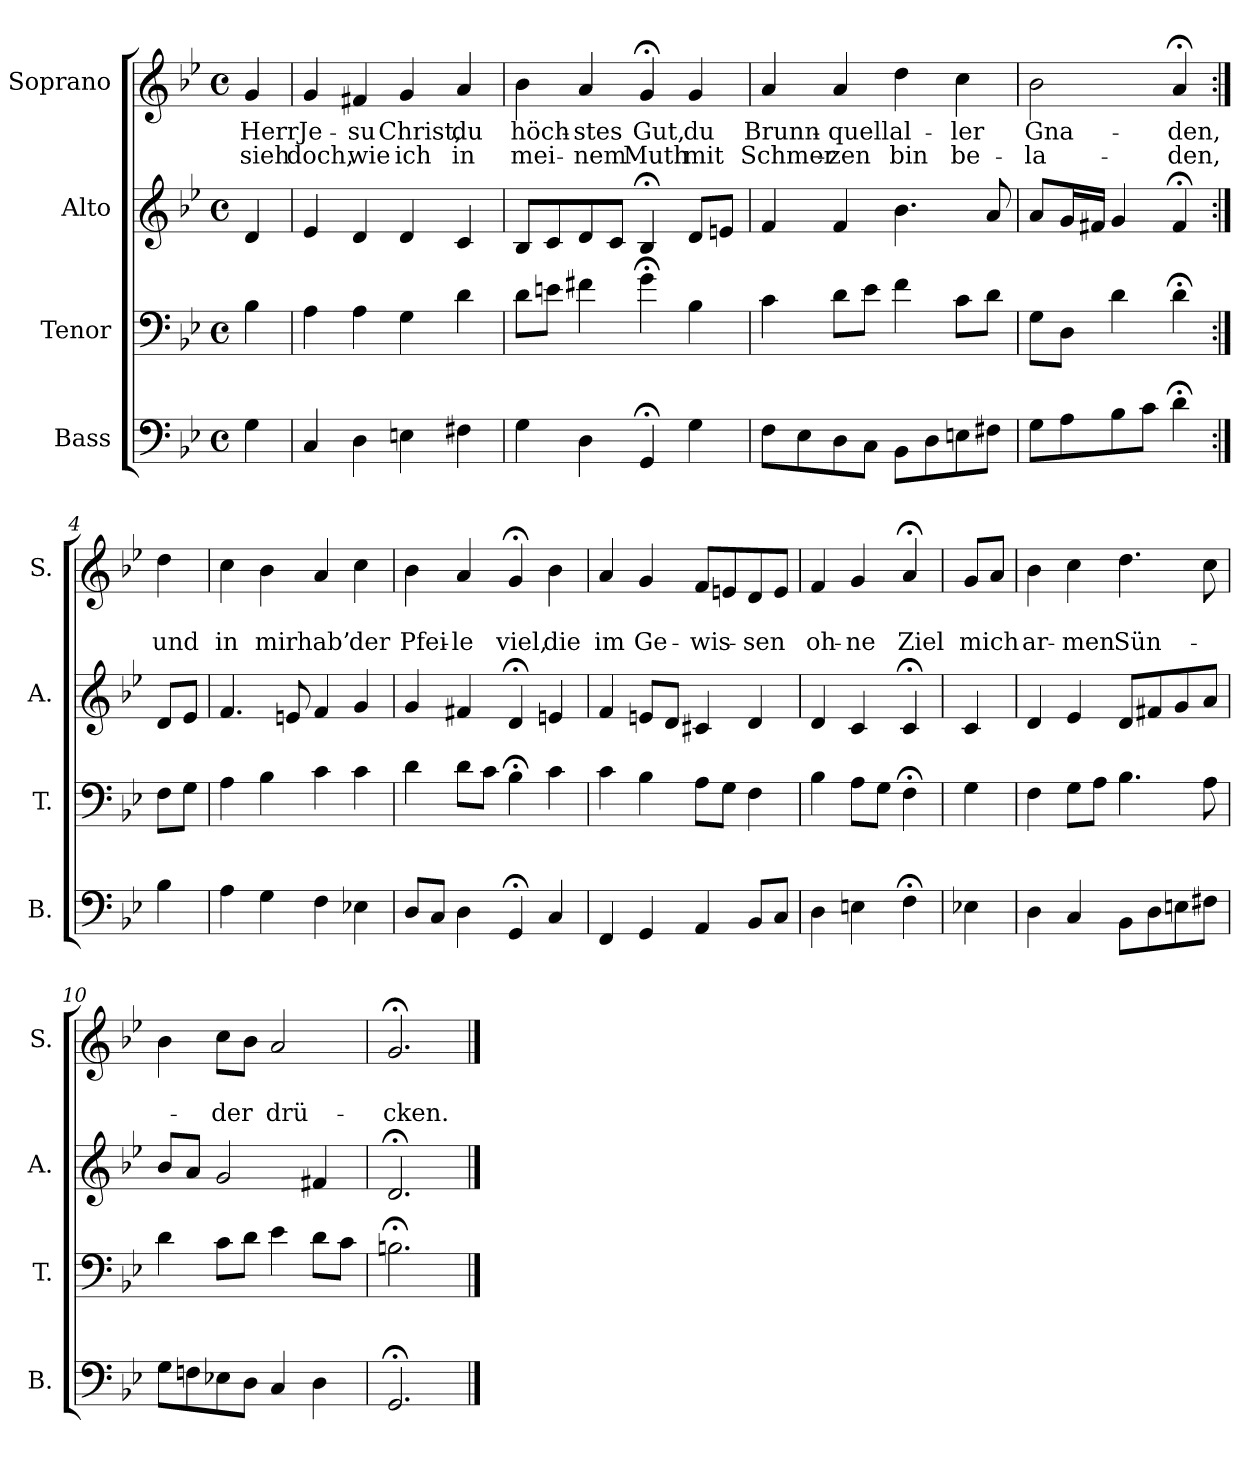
**kern	**kern	**kern	**kern	**text	**text
*part4	*part3	*part2	*part1	*part1	*part1
*staff4	*staff3	*staff2	*staff1	*staff1	*staff1
*I"Bass	*I"Tenor	*I"Alto	*I"Soprano	*	*
*I'B.	*I'T.	*I'A.	*I'S.	*	*
*clefF4	*clefF4	*clefG2	*clefG2	*	*
*k[b-e-]	*k[b-e-]	*k[b-e-]	*k[b-e-]	*	*
*g:	*g:	*g:	*g:	*	*
*M4/4	*M4/4	*M4/4	*M4/4	*	*
*met(c)	*met(c)	*met(c)	*met(c)	*	*
=	=	=	=	=	=
4G\	4B-\	4d/	4g/	Herr	sieh
=1	=1	=1	=1	=1	=1
4C/	4A\	4e-/	4g/	Je-	doch,
4D\	4A\	4d/	4f#X/	-su	wie
4En\	4G\	4d/	4g/	Christ,	ich
4F#X\	4d\	4c/	4a/	du	in
=2	=2	=2	=2	=2	=2
4G\	8d\L	8B-/L	4b-\	höch-	mei-
.	8en\J	8c/	.	.	.
4D\	4f#X\	8d/	4a/	-stes	-nem
.	.	8c/J	.	.	.
4GG;</	4g;<\	4B-;</	4g;</	Gut,	Muth
4G\	4B-\	8d/L	4g/	du	mit
.	.	8en/J	.	.	.
=3	=3	=3	=3	=3	=3
8F\L	4c\	4f/	4a/	Brunn-	Schmer-
8E-\	.	.	.	.	.
8D\	8d\L	4f/	4a/	-quell	-zen
8C\J	8e-\J	.	.	.	.
8BB-\L	4f\	4.b-\	4dd\	al-	bin
8D\	.	.	.	.	.
8En\	8c\L	.	4cc\	-ler	be-
8F#X\J	8d\J	8a/	.	.	.
=4	=4	=4	=4	=4	=4
8G\L	8G\L	8a/L	2b-\	Gna-	-la-
8A\	8D\J	16g/L	.	.	.
.	.	16f#X/JJ	.	.	.
8B-\	4d\	4g/	.	.	.
8c\J	.	.	.	.	.
4d;<\	4d;<\	4f#;</	4a;</	-den,	-den,
!!LO:LB:g=z
=4a:|!	=4a:|!	=4a:|!	=4a:|!	=4a:|!	=4a:|!
4B-\	8F\L	8d/L	4dd\	.	und
.	8G\J	8e-/J	.	.	.
=5	=5	=5	=5	=5	=5
4A\	4A\	4.f/	4cc\	.	in
4G\	4B-\	.	4b-\	.	mir
.	.	8en/	.	.	.
4F\	4c\	4f/	4a/	.	hab’
4E-X\	4c\	4g/	4cc\	.	der
=6	=6	=6	=6	=6	=6
8D/L	4d\	4g/	4b-\	.	Pfei-
8C/J	.	.	.	.	.
4D\	8d\L	4f#X/	4a/	.	-le
.	8c\J	.	.	.	.
4GG;</	4B-;<\	4d;</	4g;</	.	viel,
4C/	4c\	4en/	4b-\	.	die
=7	=7	=7	=7	=7	=7
4FF/	4c\	4f/	4a/	.	im
4GG/	4B-\	8en/L	4g/	.	Ge-
.	.	8d/J	.	.	.
4AA/	8A\L	4c#X/	8f/L	.	-wis-
.	8G\J	.	8en/	.	.
8BB-/L	4F\	4d/	8d/	.	-sen
8C/J	.	.	8e/J	.	.
=8	=8	=8	=8	=8	=8
4D\	4B-\	4d/	4f/	.	oh-
4En\	8A\L	4c/	4g/	.	-ne
.	8G\J	.	.	.	.
4F;<\	4F;<\	4c;</	4a;</	.	Ziel
!!LO:PB:g=z
=8a	=8a	=8a	=8a	=8a	=8a
4E-X\	4G\	4c/	8g/L	.	mich
.	.	.	8a/J	.	.
=9	=9	=9	=9	=9	=9
4D\	4F\	4d/	4b-\	.	ar-
4C/	8G\L	4e-/	4cc\	.	-men
.	8A\J	.	.	.	.
8BB-\L	4.B-\	8d/L	4.dd\	.	Sün-
8D\	.	8f#X/	.	.	.
8En\	.	8g/	.	.	.
8F#X\J	8A\	8a/J	8cc\	.	.
=10	=10	=10	=10	=10	=10
8G\L	4d\	8b-/L	4b-\	.	.
8Fn\	.	8a/J	.	.	.
8E-X\	8c\L	2g/	8cc\L	.	-der
8D\J	8d\J	.	8b-\J	.	.
4C/	4e-\	.	2a/	.	drü-
4D\	8d\L	4f#X/	.	.	.
.	8c\J	.	.	.	.
=11	=11	=11	=11	=11	=11
2.GG;</	2.Bn;<\	2.d;</	2.g;</	.	-cken.
==	==	==	==	==	==
*-	*-	*-	*-	*-	*-
